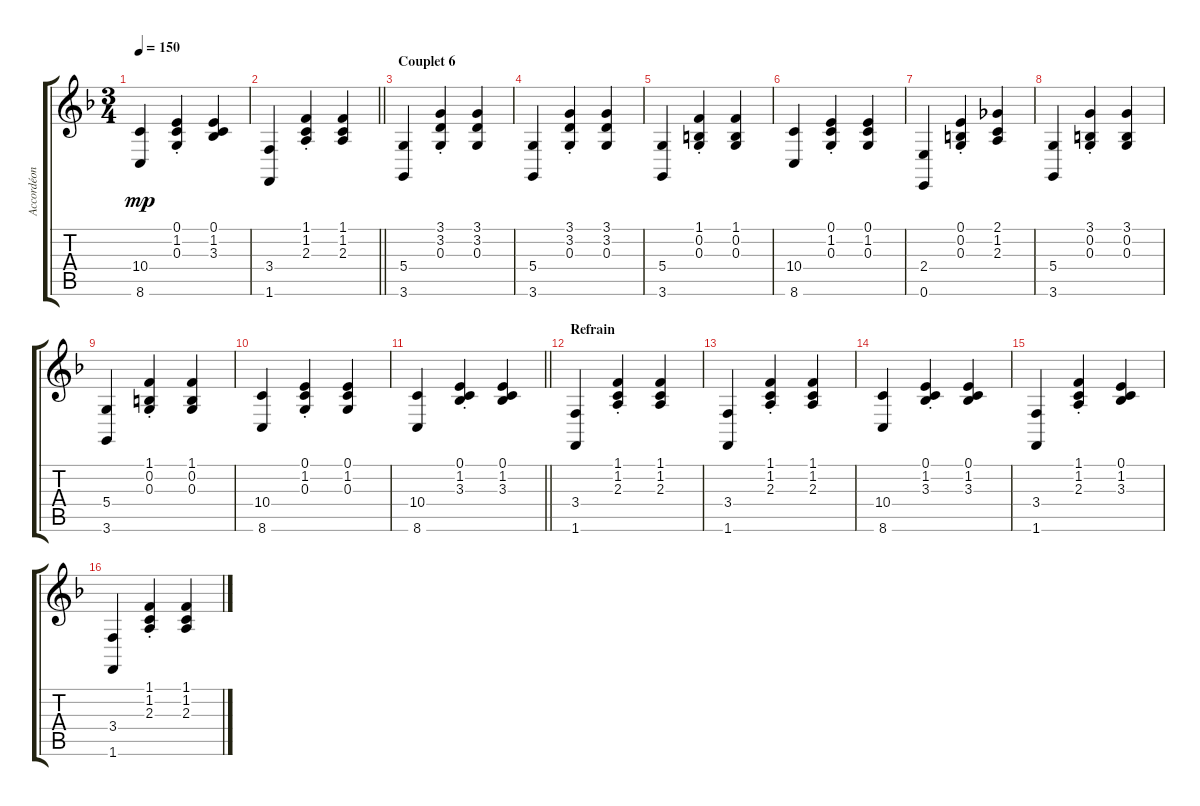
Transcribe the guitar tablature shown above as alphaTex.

\track ("Accordéon" "Accordéon") {instrument accordion}
\staff {score tabs}
\tuning (E4 B3 G3 D3 A2 E2) {hide}
\ts (3 4)
\tempo 150
\clef g2
\ks f
(10.4 8.6).4{dy mp} (0.1{st} 1.2{st} 0.3{st}).4 (0.1 1.2 3.3).4 |
\barLineRight lightlight
(3.4 1.6).4 (1.1{st} 1.2{st} 2.3{st}).4 (1.1 1.2 2.3).4 |
\section ("" "Couplet 6")
(5.4 3.6).4 (3.1{st} 3.2{st} 0.3{st}).4 (3.1 3.2 0.3).4 |
(5.4 3.6).4 (3.1{st} 3.2{st} 0.3{st}).4 (3.1 3.2 0.3).4 |
(5.4 3.6).4 (1.1{st} 0.2{st} 0.3{st}).4 (1.1 0.2 0.3).4 |
(10.4 8.6).4 (0.1{st} 1.2{st} 0.3{st}).4 (0.1 1.2 0.3).4 |
(2.4 0.6).4 (0.1{st} 0.2{st} 0.3{st}).4 (2.1 1.2 2.3).4 |
(5.4 3.6).4 (3.1{st} 0.2{st} 0.3{st}).4 (3.1 0.2 0.3).4 |
(5.4 3.6).4 (1.1{st} 0.2{st} 0.3{st}).4 (1.1 0.2 0.3).4 |
(10.4 8.6).4 (0.1{st} 1.2{st} 0.3{st}).4 (0.1 1.2 0.3).4 |
\barLineRight lightlight
(10.4 8.6).4 (0.1{st} 1.2{st} 3.3{st}).4 (0.1 1.2 3.3).4 |
\section ("" "Refrain")
(3.4 1.6).4 (1.1{st} 1.2{st} 2.3{st}).4 (1.1 1.2 2.3).4 |
(3.4 1.6).4 (1.1{st} 1.2{st} 2.3{st}).4 (1.1 1.2 2.3).4 |
(10.4 8.6).4 (0.1{st} 1.2{st} 3.3{st}).4 (0.1 1.2 3.3).4 |
(3.4 1.6).4 (1.1{st} 1.2{st} 2.3{st}).4 (0.1 1.2 3.3).4 |
(3.4 1.6).4 (1.1{st} 1.2{st} 2.3{st}).4 (1.1 1.2 2.3).4
